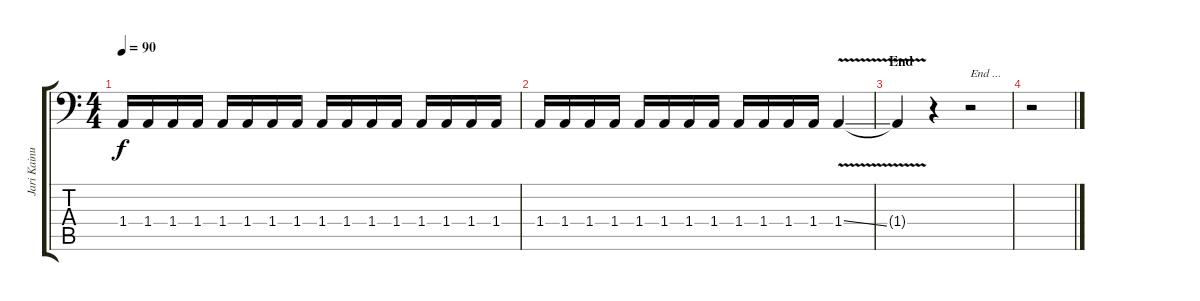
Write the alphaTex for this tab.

\track ("Jari Kainulainen" "Jari Kainu") {instrument electricbassfinger}
\staff {score tabs}
\tuning (B2 Gb2 Db2 Ab1 Eb1 Bb0) {hide}
\ts (4 4)
\tempo 90
\clef f4
\ks c
1.4.16{dy f} 1.4.16 1.4.16 1.4.16 1.4.16 1.4.16 1.4.16 1.4.16 1.4.16 1.4.16 1.4.16 1.4.16 1.4.16 1.4.16 1.4.16 1.4.16 |
1.4.16 1.4.16 1.4.16 1.4.16 1.4.16 1.4.16 1.4.16 1.4.16 1.4.16 1.4.16 1.4.16 1.4.16 1.4{v ss}.4 |
\section ("" "End")
1.4{t}.4 r.4 r.2{txt "End ..."} |
r.2
